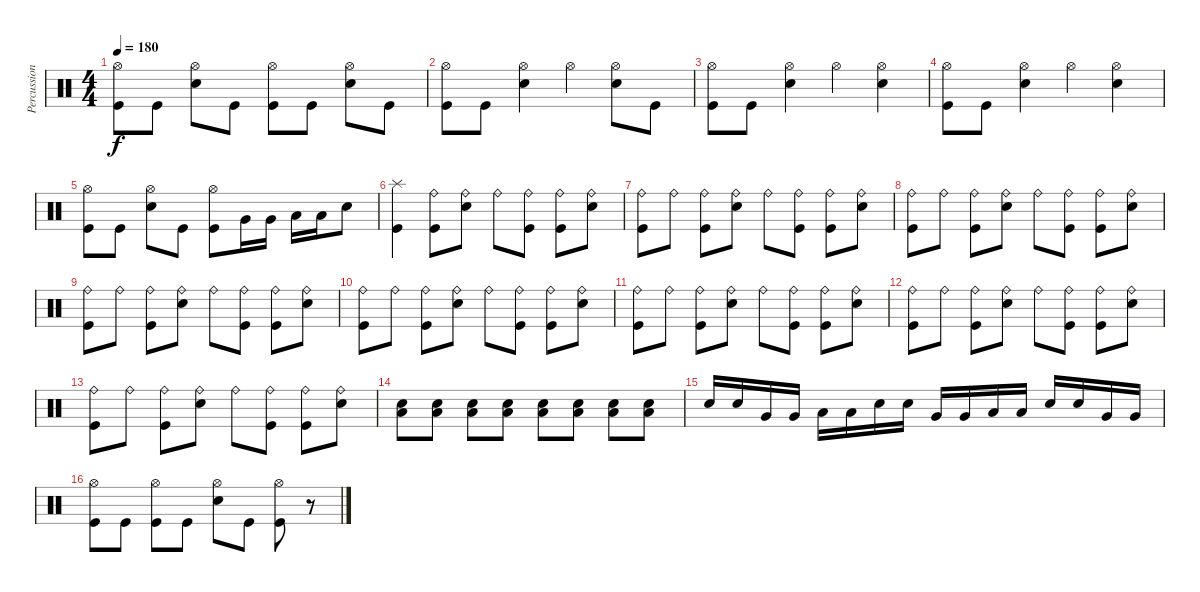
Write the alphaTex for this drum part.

\track ("Percussions" "Percussion") {instrument percussion}
\staff {score}
\articulation defaults
\ts (4 4)
\tempo 180
\clef neutral
\ks c
("Hi-Hat (open)" "Kick (hit)").8{dy f} "Kick (hit)".8 ("Hi-Hat (open)" "Electric Snare (hit)").8 "Kick (hit)".8 ("Hi-Hat (open)" "Kick (hit)").8 "Kick (hit)".8 ("Hi-Hat (open)" "Electric Snare (hit)").8 "Kick (hit)".8 |
("Hi-Hat (open)" "Kick (hit)").8 "Kick (hit)".8 ("Hi-Hat (open)" "Electric Snare (hit)").4 "Hi-Hat (open)".4 ("Hi-Hat (open)" "Electric Snare (hit)").8 "Kick (hit)".8 |
("Hi-Hat (open)" "Kick (hit)").8 "Kick (hit)".8 ("Hi-Hat (open)" "Electric Snare (hit)").4 "Hi-Hat (open)".4 ("Hi-Hat (open)" "Electric Snare (hit)").4 |
("Hi-Hat (open)" "Kick (hit)").8 "Kick (hit)".8 ("Hi-Hat (open)" "Electric Snare (hit)").4 "Hi-Hat (open)".4 ("Hi-Hat (open)" "Electric Snare (hit)").4 |
("Hi-Hat (open)" "Kick (hit)").8 "Kick (hit)".8 ("Hi-Hat (open)" "Electric Snare (hit)").8 "Kick (hit)".8 ("Hi-Hat (open)" "Kick (hit)").8 "Very Low Tom (hit)".16 "Very Low Tom (hit)".16 "Low Floor Tom (hit)".16 "Low Floor Tom (hit)".16 "Electric Snare (hit)".8 |
("Kick (hit)" "Splash (hit)").4 ("Kick (hit)" "Ride (bell)").8 ("Electric Snare (hit)" "Ride (bell)").8 "Ride (bell)".8 ("Kick (hit)" "Ride (bell)").8 ("Kick (hit)" "Ride (bell)").8 ("Electric Snare (hit)" "Ride (bell)").8 |
("Kick (hit)" "Ride (bell)").8 "Ride (bell)".8 ("Kick (hit)" "Ride (bell)").8 ("Electric Snare (hit)" "Ride (bell)").8 "Ride (bell)".8 ("Kick (hit)" "Ride (bell)").8 ("Kick (hit)" "Ride (bell)").8 ("Electric Snare (hit)" "Ride (bell)").8 |
("Kick (hit)" "Ride (bell)").8 "Ride (bell)".8 ("Kick (hit)" "Ride (bell)").8 ("Electric Snare (hit)" "Ride (bell)").8 "Ride (bell)".8 ("Kick (hit)" "Ride (bell)").8 ("Kick (hit)" "Ride (bell)").8 ("Electric Snare (hit)" "Ride (bell)").8 |
("Kick (hit)" "Ride (bell)").8 "Ride (bell)".8 ("Kick (hit)" "Ride (bell)").8 ("Electric Snare (hit)" "Ride (bell)").8 "Ride (bell)".8 ("Kick (hit)" "Ride (bell)").8 ("Kick (hit)" "Ride (bell)").8 ("Electric Snare (hit)" "Ride (bell)").8 |
("Kick (hit)" "Ride (bell)").8 "Ride (bell)".8 ("Kick (hit)" "Ride (bell)").8 ("Electric Snare (hit)" "Ride (bell)").8 "Ride (bell)".8 ("Kick (hit)" "Ride (bell)").8 ("Kick (hit)" "Ride (bell)").8 ("Electric Snare (hit)" "Ride (bell)").8 |
("Kick (hit)" "Ride (bell)").8 "Ride (bell)".8 ("Kick (hit)" "Ride (bell)").8 ("Electric Snare (hit)" "Ride (bell)").8 "Ride (bell)".8 ("Kick (hit)" "Ride (bell)").8 ("Kick (hit)" "Ride (bell)").8 ("Electric Snare (hit)" "Ride (bell)").8 |
("Kick (hit)" "Ride (bell)").8 "Ride (bell)".8 ("Kick (hit)" "Ride (bell)").8 ("Electric Snare (hit)" "Ride (bell)").8 "Ride (bell)".8 ("Kick (hit)" "Ride (bell)").8 ("Kick (hit)" "Ride (bell)").8 ("Electric Snare (hit)" "Ride (bell)").8 |
("Kick (hit)" "Ride (bell)").8 "Ride (bell)".8 ("Kick (hit)" "Ride (bell)").8 ("Electric Snare (hit)" "Ride (bell)").8 "Ride (bell)".8 ("Kick (hit)" "Ride (bell)").8 ("Kick (hit)" "Ride (bell)").8 ("Electric Snare (hit)" "Ride (bell)").8 |
("Electric Snare (hit)" "Low Floor Tom (hit)").8 ("Electric Snare (hit)" "Low Floor Tom (hit)").8 ("Electric Snare (hit)" "Low Floor Tom (hit)").8 ("Electric Snare (hit)" "Low Floor Tom (hit)").8 ("Electric Snare (hit)" "Low Floor Tom (hit)").8 ("Electric Snare (hit)" "Low Floor Tom (hit)").8 ("Electric Snare (hit)" "Low Floor Tom (hit)").8 ("Electric Snare (hit)" "Low Floor Tom (hit)").8 |
"Electric Snare (hit)".16 "Electric Snare (hit)".16 "Very Low Tom (hit)".16 "Very Low Tom (hit)".16 "Low Floor Tom (hit)".16 "Low Floor Tom (hit)".16 "Electric Snare (hit)".16 "Electric Snare (hit)".16 "Very Low Tom (hit)".16 "Very Low Tom (hit)".16 "Low Floor Tom (hit)".16 "Low Floor Tom (hit)".16 "Electric Snare (hit)".16 "Electric Snare (hit)".16 "Very Low Tom (hit)".16 "Very Low Tom (hit)".16 |
("Kick (hit)" "Hi-Hat (open)").8 "Kick (hit)".8 ("Kick (hit)" "Hi-Hat (open)").8 "Kick (hit)".8 ("Electric Snare (hit)" "Hi-Hat (open)").8 "Kick (hit)".8 ("Kick (hit)" "Hi-Hat (open)").8 r.8
